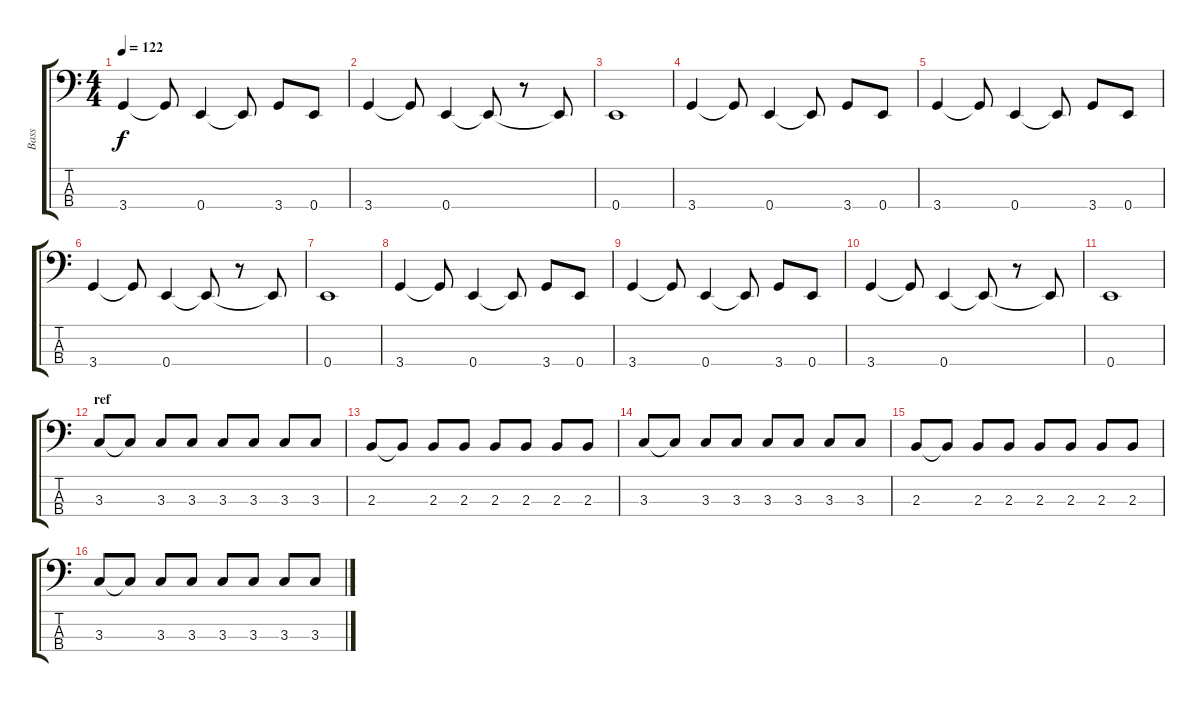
\track ("Bass" "Bass") {instrument electricbassfinger}
\staff {score tabs}
\tuning (G2 D2 A1 E1) {hide}
\ts (4 4)
\tempo 122
\clef f4
\ks c
3.4.4{dy f} 3.4{t}.8 0.4.4 0.4{t}.8 3.4.8 0.4.8 |
3.4.4 3.4{t}.8 0.4.4 0.4{t}.8 r.8 0.4{t}.8 |
0.4.1 |
3.4.4 3.4{t}.8 0.4.4 0.4{t}.8 3.4.8 0.4.8 |
3.4.4 3.4{t}.8 0.4.4 0.4{t}.8 3.4.8 0.4.8 |
3.4.4 3.4{t}.8 0.4.4 0.4{t}.8 r.8 0.4{t}.8 |
0.4.1 |
3.4.4 3.4{t}.8 0.4.4 0.4{t}.8 3.4.8 0.4.8 |
3.4.4 3.4{t}.8 0.4.4 0.4{t}.8 3.4.8 0.4.8 |
3.4.4 3.4{t}.8 0.4.4 0.4{t}.8 r.8 0.4{t}.8 |
0.4.1 |
\section ("" "ref")
3.3.8 3.3{t}.8 3.3.8 3.3.8 3.3.8 3.3.8 3.3.8 3.3.8 |
2.3.8 2.3{t}.8 2.3.8 2.3.8 2.3.8 2.3.8 2.3.8 2.3.8 |
3.3.8 3.3{t}.8 3.3.8 3.3.8 3.3.8 3.3.8 3.3.8 3.3.8 |
2.3.8 2.3{t}.8 2.3.8 2.3.8 2.3.8 2.3.8 2.3.8 2.3.8 |
3.3.8 3.3{t}.8 3.3.8 3.3.8 3.3.8 3.3.8 3.3.8 3.3.8
